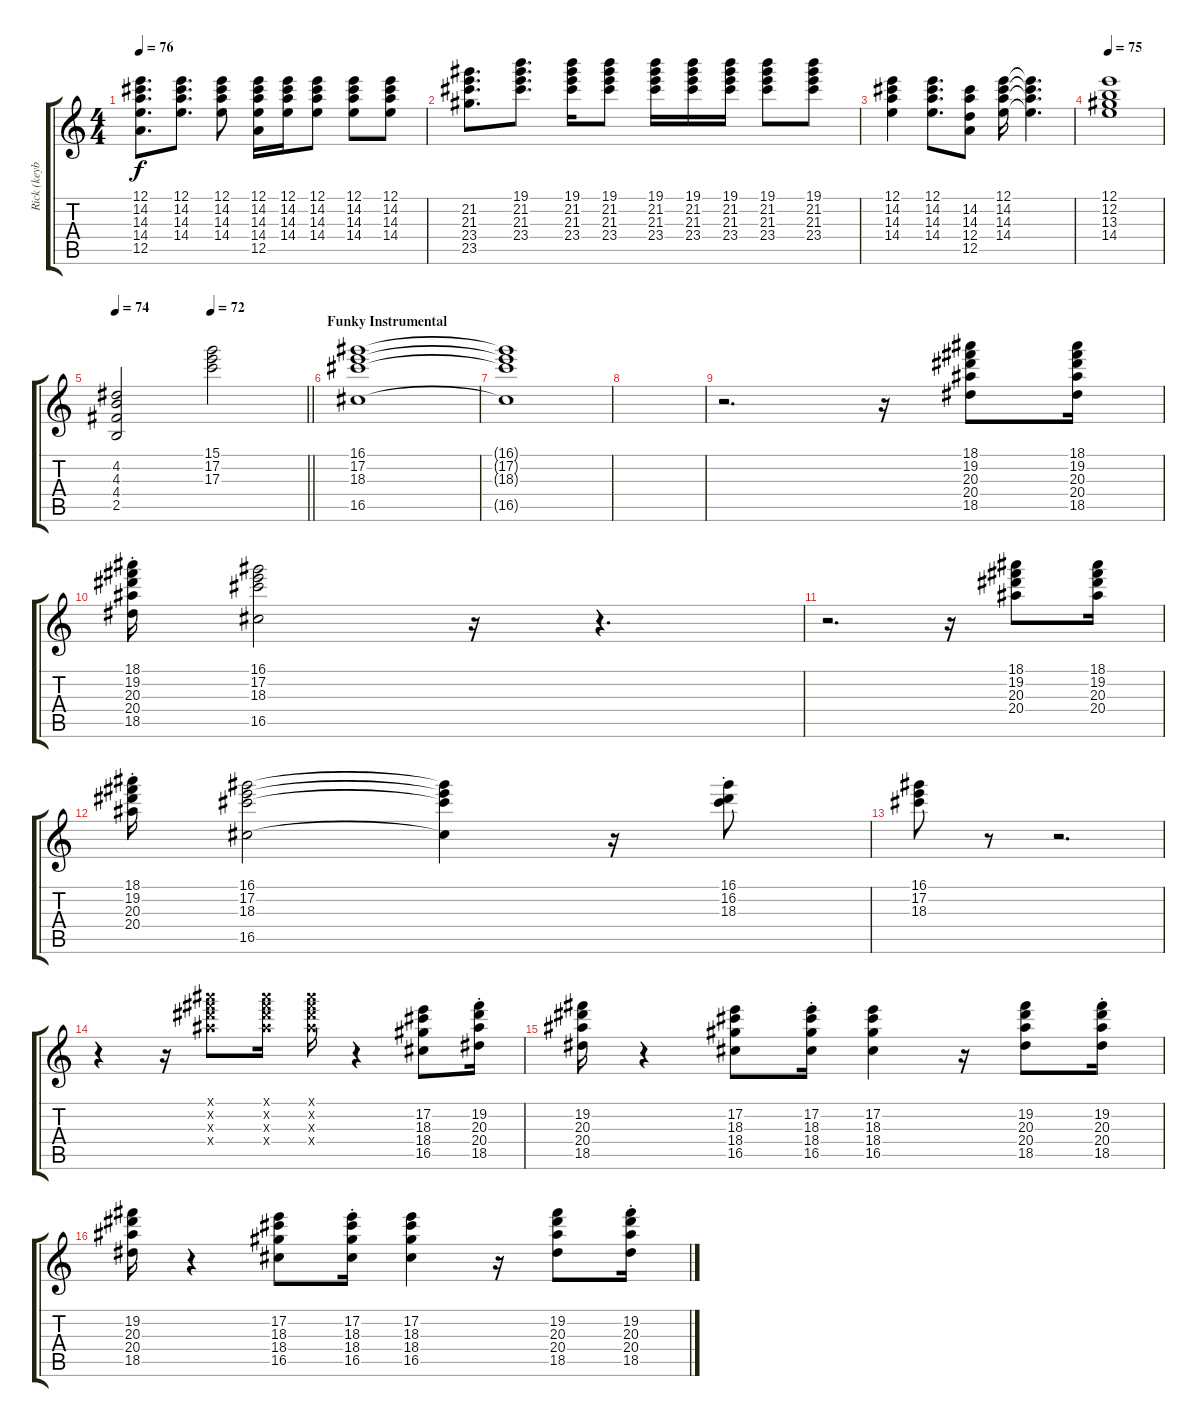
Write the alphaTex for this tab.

\track ("Rick (keyboard 1 - up.manual)" "Rick (keyb") {instrument drawbarorgan}
\staff {score tabs}
\tuning (E5 B4 G4 D4 A3 E3) {hide}
\ts (4 4)
\tempo 76
\clef g2
\ks c
(12.1 14.2 14.3 14.4 12.5).8{d dy f} (12.1 14.2 14.3 14.4).8{d} (12.1 14.2 14.3 14.4).8 (12.1 14.2 14.3 14.4 12.5).16 (12.1 14.2 14.3 14.4).16 (12.1 14.2 14.3 14.4).8 (12.1 14.2 14.3 14.4).8 (12.1 14.2 14.3 14.4).8 |
(21.2 21.3 23.4 23.5).8{d} (19.1 21.2 21.3 23.4).8{d} (19.1 21.2 21.3 23.4).16 (19.1 21.2 21.3 23.4).8 (19.1 21.2 21.3 23.4).16 (19.1 21.2 21.3 23.4).16 (19.1 21.2 21.3 23.4).16 (19.1 21.2 21.3 23.4).8 (19.1 21.2 21.3 23.4).8 |
(12.1 14.2 14.3 14.4).4 (12.1 14.2 14.3 14.4).8{d} (14.2 14.3 12.4 12.5).8 (12.1 14.2 14.3 14.4).16 (12.1{t} 14.2{t} 14.3{t} 14.4{t}).4{d} |
\tempo 75
(12.1 12.2 13.3 14.4).1 |
\tempo 74
\tempo (72 0.5)
\barLineRight lightlight
(4.2 4.3 4.4 2.5).2 (15.1 17.2 17.3).2 |
\section ("" "Funky Instrumental")
(16.1 17.2 18.3 16.5).1 |
(16.1{t} 17.2{t} 18.3{t} 16.5{t}).1 |
|
r.2{d} r.16 (18.1 19.2 20.3 20.4 18.5).8 (18.1 19.2 20.3 20.4 18.5).16 |
(18.1{st} 19.2{st} 20.3{st} 20.4{st} 18.5).16 (16.1 17.2 18.3 16.5).2 r.16 r.4{d} |
r.2{d} r.16 (18.1 19.2 20.3 20.4).8 (18.1 19.2 20.3 20.4).16 |
(18.1{st} 19.2{st} 20.3{st} 20.4{st}).16 (16.1 17.2 18.3 16.5).2 (16.1{t} 17.2{t} 18.3{t} 16.5{t}).4 r.16 (16.1{st} 16.2{st} 18.3{st}).8 |
(16.1 17.2 18.3).8 r.8 r.2{d} |
r.4 r.16 (18.1{x} 19.2{x} 20.3{x} 20.4{x}).8 (18.1{x} 19.2{x} 20.3{x} 20.4{x}).16 (18.1{x} 19.2{x} 20.3{x} 20.4{x}).16 r.4 (17.2 18.3 18.4 16.5).8 (19.2{st} 20.3{st} 20.4{st} 18.5{st}).16 |
(19.2 20.3 20.4 18.5).16 r.4 (17.2 18.3 18.4 16.5).8 (17.2{st} 18.3{st} 18.4{st} 16.5{st}).16 (17.2 18.3 18.4 16.5).4 r.16 (19.2 20.3 20.4 18.5).8 (19.2{st} 20.3{st} 20.4{st} 18.5{st}).16 |
(19.2 20.3 20.4 18.5).16 r.4 (17.2 18.3 18.4 16.5).8 (17.2{st} 18.3{st} 18.4{st} 16.5{st}).16 (17.2 18.3 18.4 16.5).4 r.16 (19.2 20.3 20.4 18.5).8 (19.2{st} 20.3{st} 20.4{st} 18.5{st}).16
